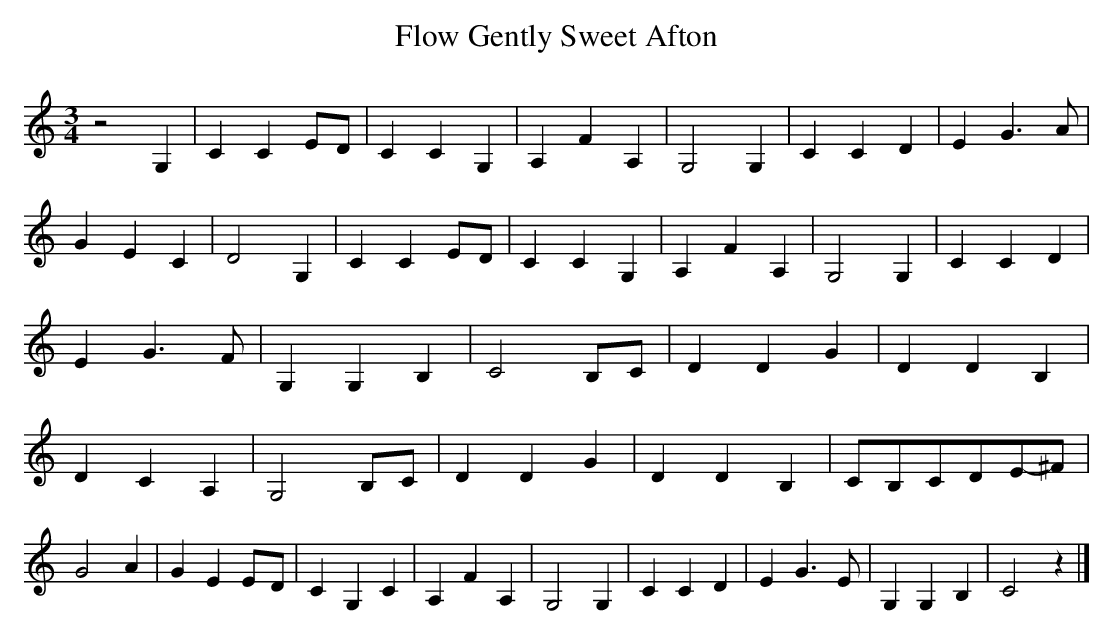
X:1
T:Flow Gently Sweet Afton
M:3/4
L:1/4
K:C
z2 G, |\
C C E/-D/ | C C G, | A, F A, | G,2 G, | C C D | E G3/ A/ | G E C | D2 G, |\
C C E/-D/ | C C G, | A, F A, | G,2 G, | C C D | E G3/ F/ | G, G, B, |\
C2 B,/-C/ | D D G | D D B, | D C A, | G,2 B,/-C/ | D D G | D D B, | C/-B,/C/-D/E/-^F/ |\
G2 A |\
G E E/-D/ | C G, C | A, F A, | G,2 G, | C C D | E G3/ E/ | G, G, B, | C2 z |]
